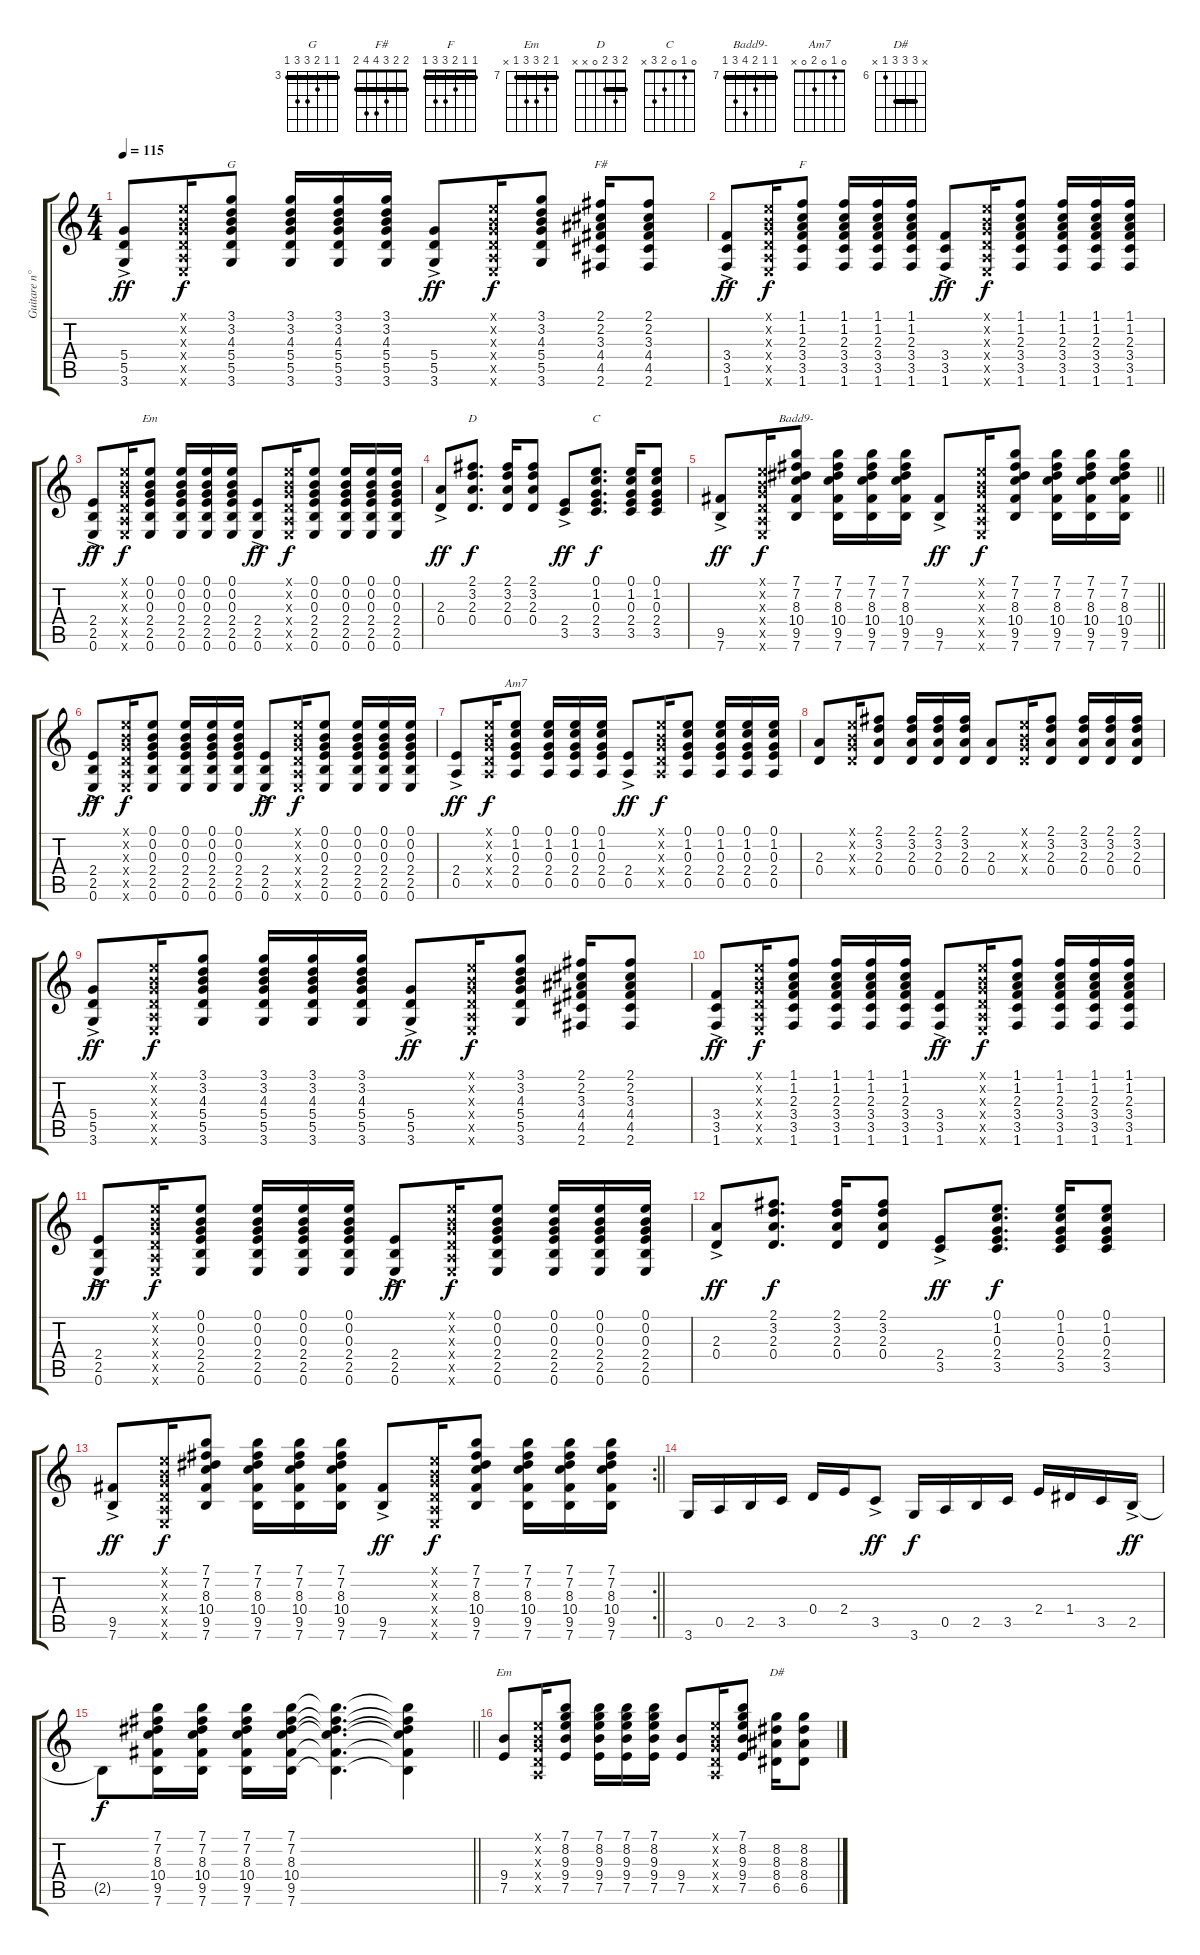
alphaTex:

\track ("Guitare n°2" "Guitare n°") {instrument acousticguitarnylon}
\staff {score tabs}
\tuning (E4 B3 G3 D3 A2 E2) {hide}
\chord ("G" 3 3 4 5 5 3) {firstfret 3 barre 3}
\chord ("F#" 2 2 3 4 4 2) {barre 2}
\chord ("F" 1 1 2 3 3 1) {barre 1}
\chord ("Em" 0 0 0 2 2 0)
\chord ("D" 2 3 2 0 x x) {barre 2}
\chord ("C" 0 1 0 2 3 x)
\chord ("Badd9-" 7 7 8 10 9 7) {firstfret 7 barre 7}
\chord ("Am7" 0 1 0 2 0 x)
\chord ("Em" 7 8 9 9 7 x) {firstfret 7 barre 7}
\chord ("D#" x 8 8 8 6 x) {firstfret 6 barre 8}
\ts (4 4)
\tempo 115
\clef g2
\ks c
(5.4 5.5 3.6{ac}).8{dy ff} (0.1{x} 0.2{x} 0.3{x} 0.4{x} 0.5{x} 0.6{x}).16{dy f} (3.1 3.2 4.3 5.4 5.5 3.6).8{ch "G"} (3.1 3.2 4.3 5.4 5.5 3.6).16 (3.1 3.2 4.3 5.4 5.5 3.6).16 (3.1 3.2 4.3 5.4 5.5 3.6).16 (5.4 5.5 3.6{ac}).8{dy ff} (0.1{x} 0.2{x} 0.3{x} 0.4{x} 0.5{x} 0.6{x}).16{dy f} (3.1 3.2 4.3 5.4 5.5 3.6).8 (2.1 2.2 3.3 4.4 4.5 2.6).16{ch "F#"} (2.1 2.2 3.3 4.4 4.5 2.6).8 |
(3.4 3.5 1.6{ac}).8{dy ff} (0.1{x} 0.2{x} 0.3{x} 0.4{x} 0.5{x} 0.6{x}).16{dy f} (1.1 1.2 2.3 3.4 3.5 1.6).8{ch "F"} (1.1 1.2 2.3 3.4 3.5 1.6).16 (1.1 1.2 2.3 3.4 3.5 1.6).16 (1.1 1.2 2.3 3.4 3.5 1.6).16 (3.4 3.5 1.6{ac}).8{dy ff} (0.1{x} 0.2{x} 0.3{x} 0.4{x} 0.5{x} 0.6{x}).16{dy f} (1.1 1.2 2.3 3.4 3.5 1.6).8 (1.1 1.2 2.3 3.4 3.5 1.6).16 (1.1 1.2 2.3 3.4 3.5 1.6).16 (1.1 1.2 2.3 3.4 3.5 1.6).16 |
(2.4 2.5 0.6{ac}).8{dy ff} (0.1{x} 0.2{x} 0.3{x} 0.4{x} 0.5{x} 0.6{x}).16{dy f} (0.1 0.2 0.3 2.4 2.5 0.6).8{ch "Em"} (0.1 0.2 0.3 2.4 2.5 0.6).16 (0.1 0.2 0.3 2.4 2.5 0.6).16 (0.1 0.2 0.3 2.4 2.5 0.6).16 (2.4 2.5 0.6{ac}).8{dy ff} (0.1{x} 0.2{x} 0.3{x} 0.4{x} 0.5{x} 0.6{x}).16{dy f} (0.1 0.2 0.3 2.4 2.5 0.6).8 (0.1 0.2 0.3 2.4 2.5 0.6).16 (0.1 0.2 0.3 2.4 2.5 0.6).16 (0.1 0.2 0.3 2.4 2.5 0.6).16 |
(2.3 0.4{ac}).8{dy ff} (2.1 3.2 2.3 0.4).8{d ch "D" dy f} (2.1 3.2 2.3 0.4).16 (2.1 3.2 2.3 0.4).8 (2.4 3.5{ac}).8{dy ff} (0.1 1.2 0.3 2.4 3.5).8{d ch "C" dy f} (0.1 1.2 0.3 2.4 3.5).16 (0.1 1.2 0.3 2.4 3.5).8 |
\barLineRight lightlight
(9.5 7.6{ac}).8{dy ff} (0.1{x} 0.2{x} 0.3{x} 0.4{x} 0.5{x} 0.6{x}).16{dy f} (7.1 7.2 8.3 10.4 9.5 7.6).8{ch "Badd9-"} (7.1 7.2 8.3 10.4 9.5 7.6).16 (7.1 7.2 8.3 10.4 9.5 7.6).16 (7.1 7.2 8.3 10.4 9.5 7.6).16 (9.5 7.6{ac}).8{dy ff} (0.1{x} 0.2{x} 0.3{x} 0.4{x} 0.5{x} 0.6{x}).16{dy f} (7.1 7.2 8.3 10.4 9.5 7.6).8 (7.1 7.2 8.3 10.4 9.5 7.6).16 (7.1 7.2 8.3 10.4 9.5 7.6).16 (7.1 7.2 8.3 10.4 9.5 7.6).16 |
(2.4 2.5 0.6{ac}).8{dy ff} (0.1{x} 0.2{x} 0.3{x} 0.4{x} 0.5{x} 0.6{x}).16{dy f} (0.1 0.2 0.3 2.4 2.5 0.6).8 (0.1 0.2 0.3 2.4 2.5 0.6).16 (0.1 0.2 0.3 2.4 2.5 0.6).16 (0.1 0.2 0.3 2.4 2.5 0.6).16 (2.4 2.5 0.6{ac}).8{dy ff} (0.1{x} 0.2{x} 0.3{x} 0.4{x} 0.5{x} 0.6{x}).16{dy f} (0.1 0.2 0.3 2.4 2.5 0.6).8 (0.1 0.2 0.3 2.4 2.5 0.6).16 (0.1 0.2 0.3 2.4 2.5 0.6).16 (0.1 0.2 0.3 2.4 2.5 0.6).16 |
(2.4 0.5{ac}).8{dy ff} (0.1{x} 0.2{x} 0.3{x} 0.4{x} 0.5{x}).16{dy f} (0.1 1.2 0.3 2.4 0.5).8{ch "Am7"} (0.1 1.2 0.3 2.4 0.5).16 (0.1 1.2 0.3 2.4 0.5).16 (0.1 1.2 0.3 2.4 0.5).16 (2.4 0.5{ac}).8{dy ff} (0.1{x} 0.2{x} 0.3{x} 0.4{x} 0.5{x}).16{dy f} (0.1 1.2 0.3 2.4 0.5).8 (0.1 1.2 0.3 2.4 0.5).16 (0.1 1.2 0.3 2.4 0.5).16 (0.1 1.2 0.3 2.4 0.5).16 |
(2.3 0.4).8 (0.1{x} 0.2{x} 0.3{x} 0.4{x}).16 (2.1 3.2 2.3 0.4).8 (2.1 3.2 2.3 0.4).16 (2.1 3.2 2.3 0.4).16 (2.1 3.2 2.3 0.4).16 (2.3 0.4).8 (0.1{x} 0.2{x} 0.3{x} 0.4{x}).16 (2.1 3.2 2.3 0.4).8 (2.1 3.2 2.3 0.4).16 (2.1 3.2 2.3 0.4).16 (2.1 3.2 2.3 0.4).16 |
(5.4 5.5 3.6{ac}).8{dy ff} (0.1{x} 0.2{x} 0.3{x} 0.4{x} 0.5{x} 0.6{x}).16{dy f} (3.1 3.2 4.3 5.4 5.5 3.6).8 (3.1 3.2 4.3 5.4 5.5 3.6).16 (3.1 3.2 4.3 5.4 5.5 3.6).16 (3.1 3.2 4.3 5.4 5.5 3.6).16 (5.4 5.5 3.6{ac}).8{dy ff} (0.1{x} 0.2{x} 0.3{x} 0.4{x} 0.5{x} 0.6{x}).16{dy f} (3.1 3.2 4.3 5.4 5.5 3.6).8 (2.1 2.2 3.3 4.4 4.5 2.6).16 (2.1 2.2 3.3 4.4 4.5 2.6).8 |
(3.4 3.5 1.6{ac}).8{dy ff} (0.1{x} 0.2{x} 0.3{x} 0.4{x} 0.5{x} 0.6{x}).16{dy f} (1.1 1.2 2.3 3.4 3.5 1.6).8 (1.1 1.2 2.3 3.4 3.5 1.6).16 (1.1 1.2 2.3 3.4 3.5 1.6).16 (1.1 1.2 2.3 3.4 3.5 1.6).16 (3.4 3.5 1.6{ac}).8{dy ff} (0.1{x} 0.2{x} 0.3{x} 0.4{x} 0.5{x} 0.6{x}).16{dy f} (1.1 1.2 2.3 3.4 3.5 1.6).8 (1.1 1.2 2.3 3.4 3.5 1.6).16 (1.1 1.2 2.3 3.4 3.5 1.6).16 (1.1 1.2 2.3 3.4 3.5 1.6).16 |
(2.4 2.5 0.6{ac}).8{dy ff} (0.1{x} 0.2{x} 0.3{x} 0.4{x} 0.5{x} 0.6{x}).16{dy f} (0.1 0.2 0.3 2.4 2.5 0.6).8 (0.1 0.2 0.3 2.4 2.5 0.6).16 (0.1 0.2 0.3 2.4 2.5 0.6).16 (0.1 0.2 0.3 2.4 2.5 0.6).16 (2.4 2.5 0.6{ac}).8{dy ff} (0.1{x} 0.2{x} 0.3{x} 0.4{x} 0.5{x} 0.6{x}).16{dy f} (0.1 0.2 0.3 2.4 2.5 0.6).8 (0.1 0.2 0.3 2.4 2.5 0.6).16 (0.1 0.2 0.3 2.4 2.5 0.6).16 (0.1 0.2 0.3 2.4 2.5 0.6).16 |
(2.3 0.4{ac}).8{dy ff} (2.1 3.2 2.3 0.4).8{d dy f} (2.1 3.2 2.3 0.4).16 (2.1 3.2 2.3 0.4).8 (2.4 3.5{ac}).8{dy ff} (0.1 1.2 0.3 2.4 3.5).8{d dy f} (0.1 1.2 0.3 2.4 3.5).16 (0.1 1.2 0.3 2.4 3.5).8 |
\rc 2
\barLineRight lightlight
(9.5 7.6{ac}).8{dy ff} (0.1{x} 0.2{x} 0.3{x} 0.4{x} 0.5{x} 0.6{x}).16{dy f} (7.1 7.2 8.3 10.4 9.5 7.6).8 (7.1 7.2 8.3 10.4 9.5 7.6).16 (7.1 7.2 8.3 10.4 9.5 7.6).16 (7.1 7.2 8.3 10.4 9.5 7.6).16 (9.5 7.6{ac}).8{dy ff} (0.1{x} 0.2{x} 0.3{x} 0.4{x} 0.5{x} 0.6{x}).16{dy f} (7.1 7.2 8.3 10.4 9.5 7.6).8 (7.1 7.2 8.3 10.4 9.5 7.6).16 (7.1 7.2 8.3 10.4 9.5 7.6).16 (7.1 7.2 8.3 10.4 9.5 7.6).16 |
3.6.16{volume 6} 0.5.16 2.5.16 3.5.16 0.4.16 2.4.16 3.5{ac}.8{dy ff} 3.6.16{dy f} 0.5.16 2.5.16 3.5.16 2.4.16 1.4.16 3.5.16 2.5{ac}.16{dy ff} |
\barLineRight lightlight
2.5{t}.8{dy f} (7.1 7.2 8.3 10.4 9.5 7.6).16 (7.1 7.2 8.3 10.4 9.5 7.6).16 (7.1 7.2 8.3 10.4 9.5 7.6).16 (7.1 7.2 8.3 10.4 9.5 7.6).16 (7.1{t} 7.2{t} 8.3{t} 10.4{t} 9.5{t} 7.6{t}).4{d} (7.1{t} 7.2{t} 8.3{t} 10.4{t} 9.5{t} 7.6{t}).4 |
(9.4 7.5).8{ch "Em"} (0.1{x} 0.2{x} 0.3{x} 0.4{x} 0.5{x}).16 (7.1 8.2 9.3 9.4 7.5).8 (7.1 8.2 9.3 9.4 7.5).16 (7.1 8.2 9.3 9.4 7.5).16 (7.1 8.2 9.3 9.4 7.5).16 (9.4 7.5).8 (0.1{x} 0.2{x} 0.3{x} 0.4{x} 0.5{x}).16 (7.1 8.2 9.3 9.4 7.5).8 (8.2 8.3 8.4 6.5).16{ch "D#"} (8.2 8.3 8.4 6.5).8
